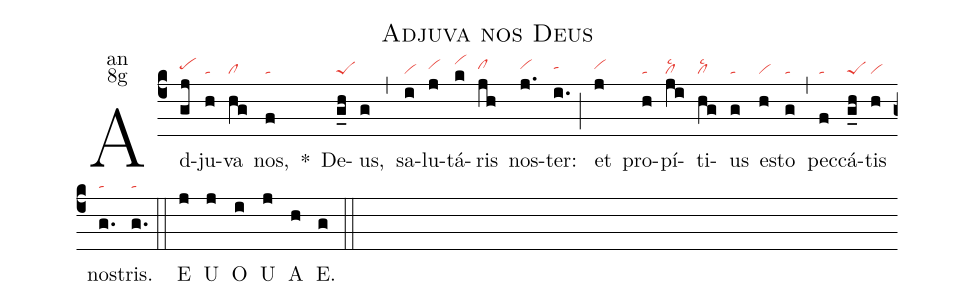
name:Adjuva nos Deus;
office-part:an;
mode:8g;
nabc-lines:1;
%%
(c4) Ad(gj|pehh)ju(h|ta)va(hg|cl) nos,(f|ta) <sp>*</sp>()
De(g_h|peS)us,(g) (,) sa(i|vi)lu(j|vihh)tá(k|vihj)ris(jh|clhh) nos(j.|vihh)ter:(i.|tahh) (;)
et(j|vihh) pro(h|ta)pí(ji|cllsc2)ti(hg|cllsc2)us(g|ta) es(h|vi)to(g|ta) (,) pec(f|ta)cá(g_h|peS)tis(h|vi) nos(g.|ta)tris.(g.|ta) (::)
<eu>E(j) U(j) O(i) U(j) A(h) E.(g) </eu>(::)
